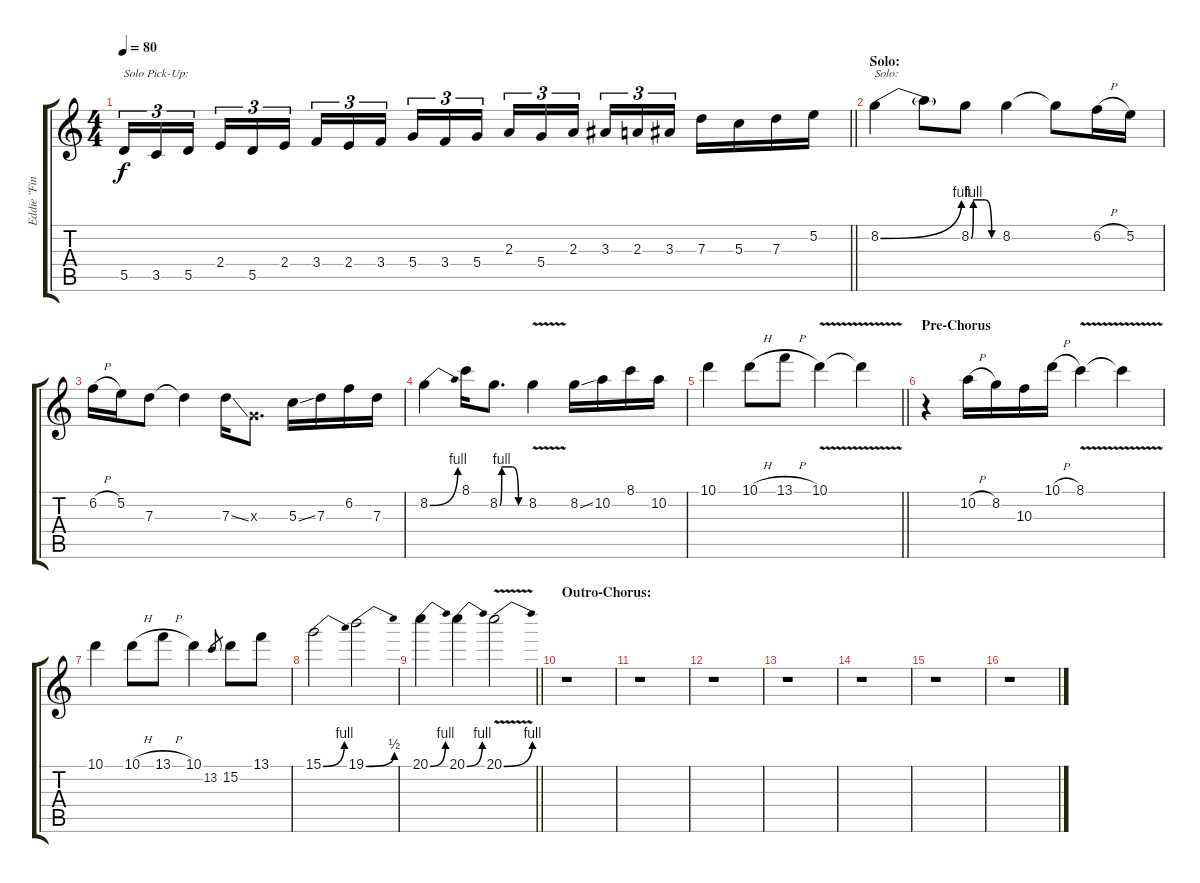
\track ("Eddie \"Fingers\" Ojeda" "Eddie \"Fin") {instrument distortionguitar}
\staff {score tabs}
\tuning (E4 B3 G3 D3 A2 E2) {hide}
\ts (4 4)
\tempo 80
\clef g2
\barLineRight lightlight
\ks c
5.5.16{tu (3 2) txt "Solo Pick-Up:" dy f volume 14 instrument distortionguitar} 3.5.16{tu (3 2)} 5.5.16{tu (3 2) beam splitsecondary} 2.4.16{tu (3 2)} 5.5.16{tu (3 2)} 2.4.16{tu (3 2)} 3.4.16{tu (3 2)} 2.4.16{tu (3 2)} 3.4.16{tu (3 2) beam splitsecondary} 5.4.16{tu (3 2)} 3.4.16{tu (3 2)} 5.4.16{tu (3 2)} 2.3.16{tu (3 2)} 5.4.16{tu (3 2)} 2.3.16{tu (3 2) beam splitsecondary} 3.3.16{tu (3 2)} 2.3.16{tu (3 2)} 3.3.16{tu (3 2)} 7.3.16 5.3.16 7.3.16 5.2.16 |
\section ("" "Solo:")
8.2{be (bend 0 0 60 4)}.4{txt "Solo:"} 8.2{t}.8 8.2{be (custom 0 0 5 4 15 4 30 4 45 0 60 0)}.8 8.2.4 8.2{t}.8 6.2{h}.16 5.2.16 |
6.2{h}.16 5.2.16 7.3.8 7.3{t}.4 7.3{ss}.16 0.3{x}.8{d} 5.3{ss}.16 7.3.16 6.2.16 7.3.16 |
8.2{be (bend 0 0 60 4)}.4 8.1.16 8.2{be (custom 0 0 5 4 15 4 30 4 45 0 60 0)}.8{d} 8.2{v}.4 8.2{ss}.16 10.2.16 8.1.16 10.2.16 |
\barLineRight lightlight
10.1.4 10.1{h}.8 13.1{h}.8 10.1{v}.4 10.1{t}.4 |
\section ("" "Pre-Chorus")
r.4 10.2{h}.16 8.2.16 10.3.16 10.1{h}.16 8.1{v}.4 8.1{t}.4 |
10.1.4 10.1{h}.8 13.1{h}.8 10.1.4 13.2.8{gr} 15.2.8 13.1.8 |
15.1{be (bend 0 0 60 4)}.2 19.1{be (bend 0 0 60 2)}.2 |
\barLineRight lightlight
20.1{be (bend 0 0 60 4)}.4 20.1{be (bend 0 0 60 4)}.4 20.1{be (bend 0 0 60 4) v}.2 |
\section ("" "Outro-Chorus:")
r.1 |
r.1 |
r.1 |
r.1 |
r.1 |
r.1 |
r.1
